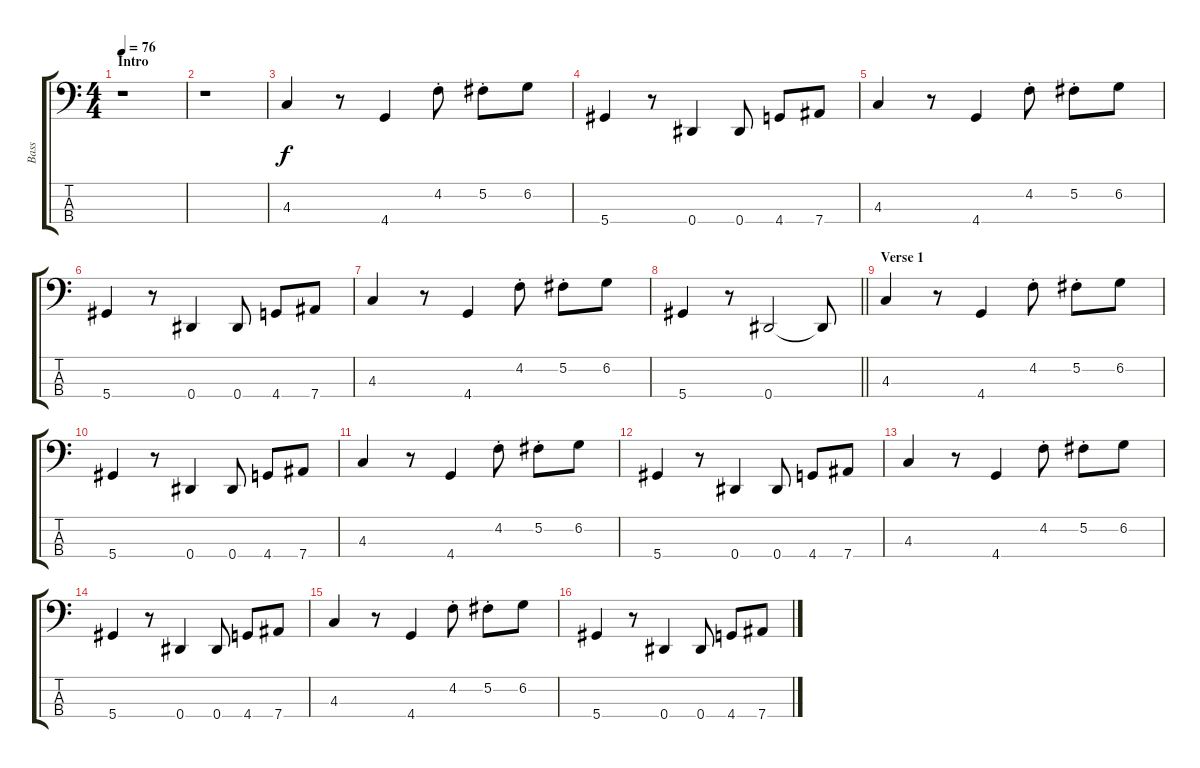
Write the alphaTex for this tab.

\track ("Bass" "Bass") {instrument electricbassfinger}
\staff {score tabs}
\tuning (Gb2 Db2 Ab1 Eb1) {hide}
\ts (4 4)
\section ("" "Intro")
\tempo 76
\clef f4
\ks c
r.1{dy f instrument electricbassfinger} |
r.1 |
4.3.4 r.8 4.4.4 4.2{st}.8 5.2{st}.8 6.2.8 |
5.4.4 r.8 0.4.4 0.4.8 4.4.8 7.4.8 |
4.3.4 r.8 4.4.4 4.2{st}.8 5.2{st}.8 6.2.8 |
5.4.4 r.8 0.4.4 0.4.8 4.4.8 7.4.8 |
4.3.4 r.8 4.4.4 4.2{st}.8 5.2{st}.8 6.2.8 |
\barLineRight lightlight
5.4.4 r.8 0.4.2 0.4{t}.8 |
\section ("" "Verse 1")
4.3.4 r.8 4.4.4 4.2{st}.8 5.2{st}.8 6.2.8 |
5.4.4 r.8 0.4.4 0.4.8 4.4.8 7.4.8 |
4.3.4 r.8 4.4.4 4.2{st}.8 5.2{st}.8 6.2.8 |
5.4.4 r.8 0.4.4 0.4.8 4.4.8 7.4.8 |
4.3.4 r.8 4.4.4 4.2{st}.8 5.2{st}.8 6.2.8 |
5.4.4 r.8 0.4.4 0.4.8 4.4.8 7.4.8 |
4.3.4 r.8 4.4.4 4.2{st}.8 5.2{st}.8 6.2.8 |
5.4.4 r.8 0.4.4 0.4.8 4.4.8 7.4.8
